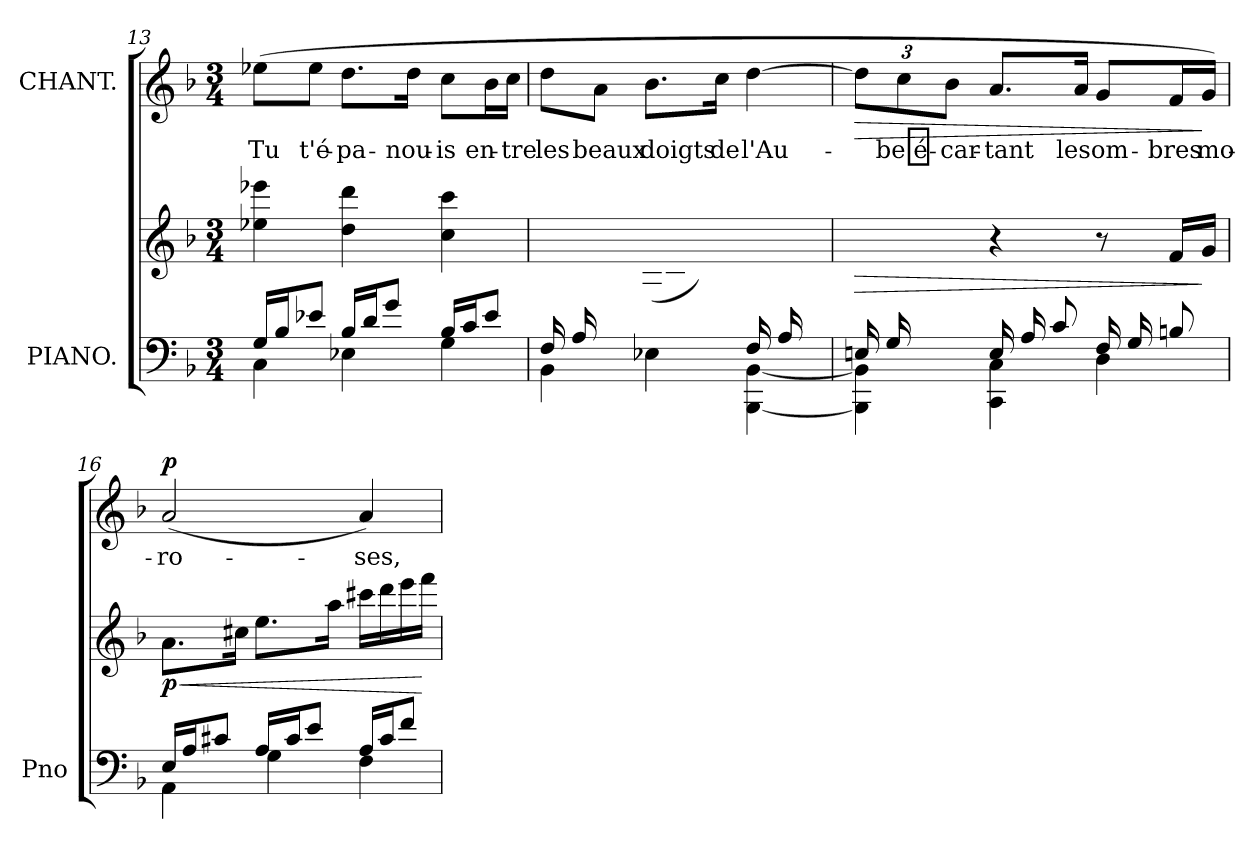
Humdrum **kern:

**kern	**kern	**dynam	**kern	**text	**dynam
*part2	*part2	*part2	*part1	*part1	*part1
*staff3	*staff2	*staff2/3	*staff1	*staff1	*staff1
*I"PIANO.	*	*	*I"CHANT.	*	*
*I'Pno	*	*	*	*	*
!!LO:LB:g=z
*clefF4	*clefG2	*	*clefG2	*	*
*k[b-]	*k[b-]	*	*k[b-]	*	*
*M3/4	*M3/4	*	*M3/4	*	*
*MM68	*MM68	*	*MM68	*	*
=13	=13	=13	=13	=13	=13
*^	*	*	*	*	*
!	!	!	!	!	!LO:LY:b	!
16G/LL	4C\	4ee-X\ 4eee-X\	.	(>8ee-X\L	Tu	.
16B-/J	.	.	.	.	.	.
!	!	!	!	!	!LO:LY:b	!
8e-X/J	.	.	.	8ee-\J	t'é-	.
!	!	!	!	!	!LO:LY:b	!
16B-/LL	4E-X\	4dd\ 4ddd\	.	8.dd\L	-pa-	.
16d/J	.	.	.	.	.	.
8g/J	.	.	.	.	.	.
!	!	!	!	!	!LO:LY:b	!
.	.	.	.	16dd\Jk	-nou-	.
!	!	!	!	!	!LO:LY:b	!
16B-/LL	4G\	4cc\ 4ccc\	.	8cc\L	-is	.
16c/J	.	.	.	.	.	.
!	!	!	!	!	!LO:LY:b	!
8e-/J	.	.	.	16b-\L	en-	.
!	!	!	!	!	!LO:LY:b	!
.	.	.	.	16cc\JJ	-tre	.
=14	=14	=14	=14	=14	=14	=14
*	*	*^	*	*	*	*
!	!	!	!	!	!	!LO:LY:b	!
(>16F/LL	4BB-\	2.ryy	8ryy	.	8dd\L	les	.
16A/J	.	.	.	.	.	.	.
!	!	!	!	!	!	!LO:LY:b	!
4.ryy	.	.	8d/J)	.	8a\J	beaux	.
!	!	!	!	!	!	!LO:LY:b	!
.	4E-X\	.	(<16G/LL	.	8.b-\L	doigts	.
.	.	.	16B-/J	.	.	.	.
.	.	.	8d/J)	.	.	.	.
!	!	!	!	!	!	!LO:LY:b	!
.	.	.	.	.	16cc\Jk	de	.
!	!	!	!	!	!	!LO:LY:b	!
(>16F/LL	[4BBB-\ [4BB-\	.	8ryy	.	[4dd\	l'Au-	.
16A/J	.	.	.	.	.	.	.
8ryy	.	.	8d/J)	.	.	.	.
=15	=15	=15	=15	=15	=15	=15	=15
!	!	!	!	!LO:HP:b	!	!	!
*	*	*	*	*	*Xbrackettup	*	*
!	!	!	!	!	!	!	!LO:HP:b
(>16En/LL	4BBB-\] 4BB-\]	4ryy	8ryy	>	12dd\L]	.	>
16G/J	.	.	.	.	.	.	.
!	!	!	!	!	!	!LO:LY:b	!
.	.	.	.	.	12cc\	-be é-	.
8ryy	.	.	8d/J)	.	.	.	.
!	!	!	!	!	!	!LO:LY:b	!
.	.	.	.	.	12b-\J	-car-	.
!	!	!	!	!	!	!LO:LY:b	!
16E/LL	4CC\ 4C\	4r	2ryy	.	8.a/L	-tant	.
16A/J	.	.	.	.	.	.	.
8c/J	.	.	.	.	.	.	.
!	!	!	!	!	!	!LO:LY:b	!
.	.	.	.	.	16a/Jk	les	.
!	!	!	!	!	!	!LO:LY:b	!
16F/LL	4D\	8r	.	.	8g/L	om-	.
16G/J	.	.	.	.	.	.	.
!	!	!	!	!	!	!LO:LY:b	!
8Bn/J	.	16f/LL	.	.	16f/L	-bres	.
!	!	!	!	!	!	!LO:LY:b	!
.	.	16g/JJ	.	]	16g/JJ)	mo-	]
*	*	*v	*v	*	*	*	*
!!LO:LB:g=z
=16	=16	=16	=16	=16	=16	=16
!	!	!	!LO:HP:b	!	!LO:LY:b	!
!	!	!	!LO:DY:n=1:b	!	!	!LO:DY:a
16E/LL	4AA\	8.a\L	< p	(<2a/	-ro-	p
16A/J	.	.	.	.	.	.
8c#X/J	.	.	.	.	.	.
.	.	16cc#X\Jk	.	.	.	.
16A/LL	4G\	8.ee\L	.	.	.	.
16c#/J	.	.	.	.	.	.
8e/J	.	.	.	.	.	.
.	.	16aa\Jk	.	.	.	.
*	*	*	*	*MM72	*	*
!	!	!	!	!	!LO:LY:b	!
16A/LL	4F\	16ccc#X\LL	.	4a/)	-ses,	.
16c#/J	.	16ddd\	.	.	.	.
8f/J	.	16eee\	.	.	.	.
.	.	16fff\JJ	[	.	.	.
*v	*v	*	*	*	*	*
=	=	=	=	=	=
*-	*-	*-	*-	*-	*-
